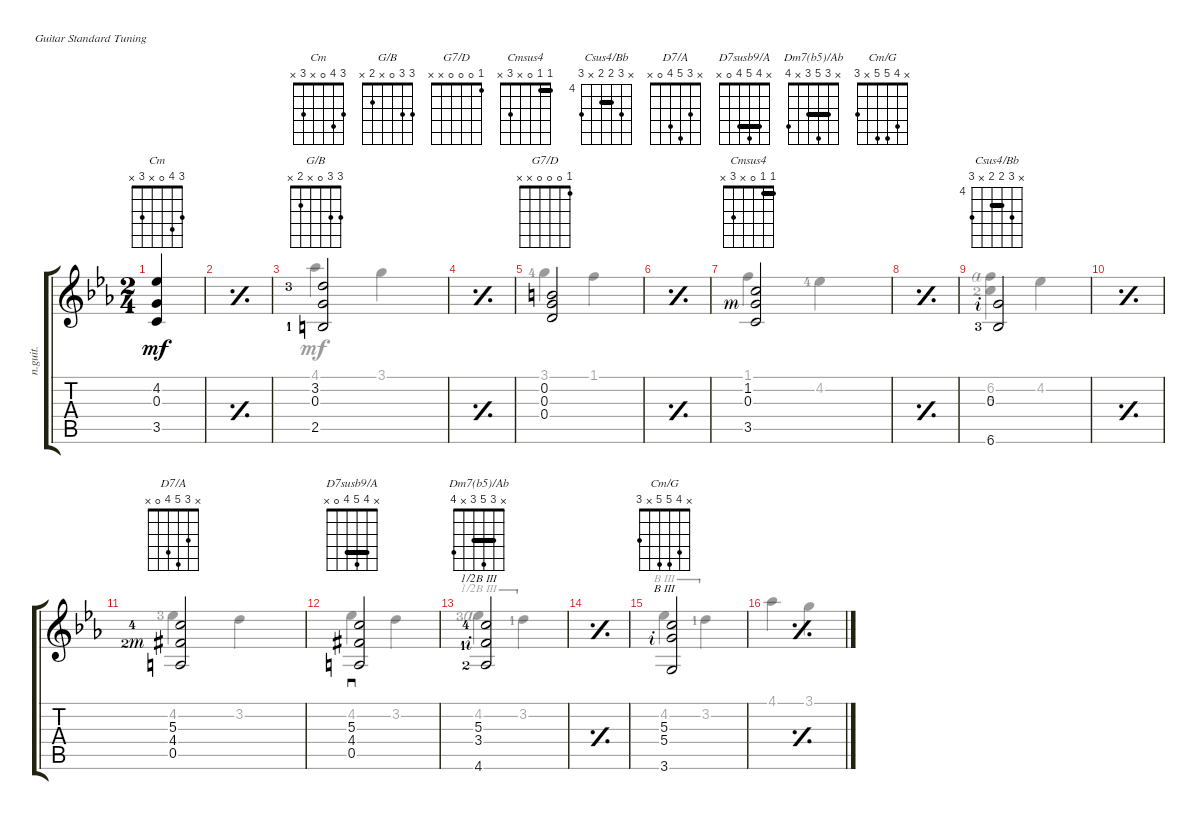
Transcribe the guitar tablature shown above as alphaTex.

\defaultSystemsLayout 4
\bracketExtendMode groupsimilarinstruments
\otherSystemsTrackNameOrientation horizontal
\chordDiagramsInScore
\track ("Guitarra" "n.guit.") {instrument acousticguitarnylon}
\staff {score tabs}
\tuning (E4 B3 G3 D3 A2 E2)
\chord ("Cm" 3 4 0 x 3 x)
\chord ("G/B" 3 3 0 x 2 x)
\chord ("G7/D" 1 0 0 0 x x)
\chord ("Cmsus4" 1 1 0 x 3 x) {barre 1}
\chord ("Csus4/Bb" x 6 5 5 x 6) {firstfret 4 barre 5}
\chord ("D7/A" x 3 5 4 0 x)
\chord ("D7susb9/A" x 4 5 4 0 x) {barre 4}
\chord ("Dm7(b5)/Ab" x 3 5 3 x 4) {barre 3}
\chord ("Cm/G" x 4 5 5 x 3)
\voice
\ts (2 4)
\beaming (8 2 2)
\tempo (80 hide)
\clef g2
\ks eb
(3.5{acc forcenatural} 0.3{acc forcenatural} 4.2{acc b}).4{ch "Cm" dy mf instrument acousticguitarnylon beam Up} |
\simile simple
|
\simile none
(2.5{lf 2 acc forcenatural} 0.3{acc forcenatural} 3.2{lf 4 acc forcenatural}).2{ch "G/B" beam Up} |
\simile simple
|
\simile none
(0.4{acc forcenatural} 0.2{acc forcenatural} 0.3{acc forcenatural}).2{ch "G7/D" beam Up} |
\simile simple
|
\simile none
(3.5{acc forcenatural} 0.3{rf 3 acc forcenatural} 1.2{acc forcenatural}).2{ch "Cmsus4" beam Up} |
\simile simple
|
\simile none
(6.6{lf 4 acc b} 0.3{rf 2 acc forcenatural}).2{ch "Csus4/Bb" beam Up} |
\simile simple
|
\simile none
(4.4{lf 3 rf 3 acc #} 5.3{lf 5 acc forcenatural} 0.5{acc forcenatural}).2{ch "D7/A" beam Up} |
(0.5{acc forcenatural} 4.4{acc #} 5.3{acc forcenatural}).2{sd ch "D7susb9/A" beam Up} |
(4.6{lf 3 acc b} 3.4{lf 2 rf 2 acc forcenatural} 5.3{lf 5 acc forcenatural}).2{ch "Dm7(b5)/Ab" barre (3 half) beam Up} |
\simile simple
|
\simile none
(3.6{acc forcenatural} 5.4{rf 2 acc forcenatural} 5.3{acc forcenatural}).2{ch "Cm/G" barre (3 full) beam Up} |
\simile simple
\voice
\clef g2
\ottava regular
\simile none
\ks eb
4.1{acc b}.4{dy mf beam Down} 3.1{acc forcenatural}.4{beam Down} |
\simile simple
|
\simile none
4.1{acc b}.4{beam Down} 3.1{acc forcenatural}.4{beam Down} |
\simile simple
|
\simile none
3.1{lf 5 acc forcenatural}.4{beam Down} 1.1{acc forcenatural}.4{beam Down} |
\simile simple
|
\simile none
1.1{acc forcenatural}.4{beam Down} 4.2{lf 5 acc b}.4{beam Down} |
\simile simple
|
\simile none
(6.2{rf 4 acc forcenatural} 5.3{lf 3 acc forcenatural}).4{beam Down} 4.2{acc b}.4{beam Down} |
\simile simple
|
\simile none
4.2{lf 4 acc b}.4{beam Down} 3.2{acc forcenatural}.4{beam Down} |
4.2{acc b}.4{beam Down} 3.2{acc forcenatural}.4{beam Down} |
4.2{lf 4 rf 4 acc b}.4{barre (3 half) beam Down} 3.2{lf 2 acc forcenatural}.4{barre (3 half) beam Down} |
\simile simple
|
\simile none
4.2{acc b}.4{barre (3 full) beam Down} 3.2{lf 2 acc forcenatural}.4{barre (3 full) beam Down} |
\simile simple
